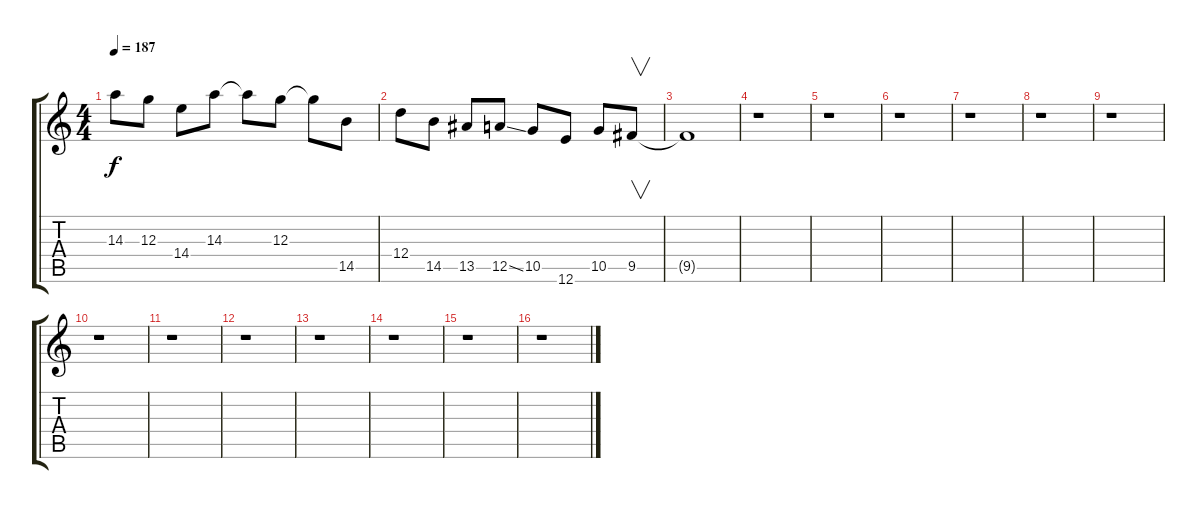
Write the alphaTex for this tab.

\track "" {instrument distortionguitar}
\staff {score tabs}
\tuning (E4 B3 G3 D3 A2 E2) {hide}
\ts (4 4)
\tempo 187
\clef g2
\ks c
14.3.8{dy f} 12.3.8 14.4.8 14.3.8 14.3{t}.8 12.3.8 12.3{t}.8 14.5.8 |
12.4.8 14.5.8 13.5.8 12.5{ss}.8 10.5.8 12.6.8 10.5.8 9.5.8{v} |
9.5{t}.1 |
r.1 |
r.1 |
r.1 |
r.1 |
r.1 |
r.1 |
r.1 |
r.1 |
r.1 |
r.1 |
r.1 |
r.1 |
r.1
